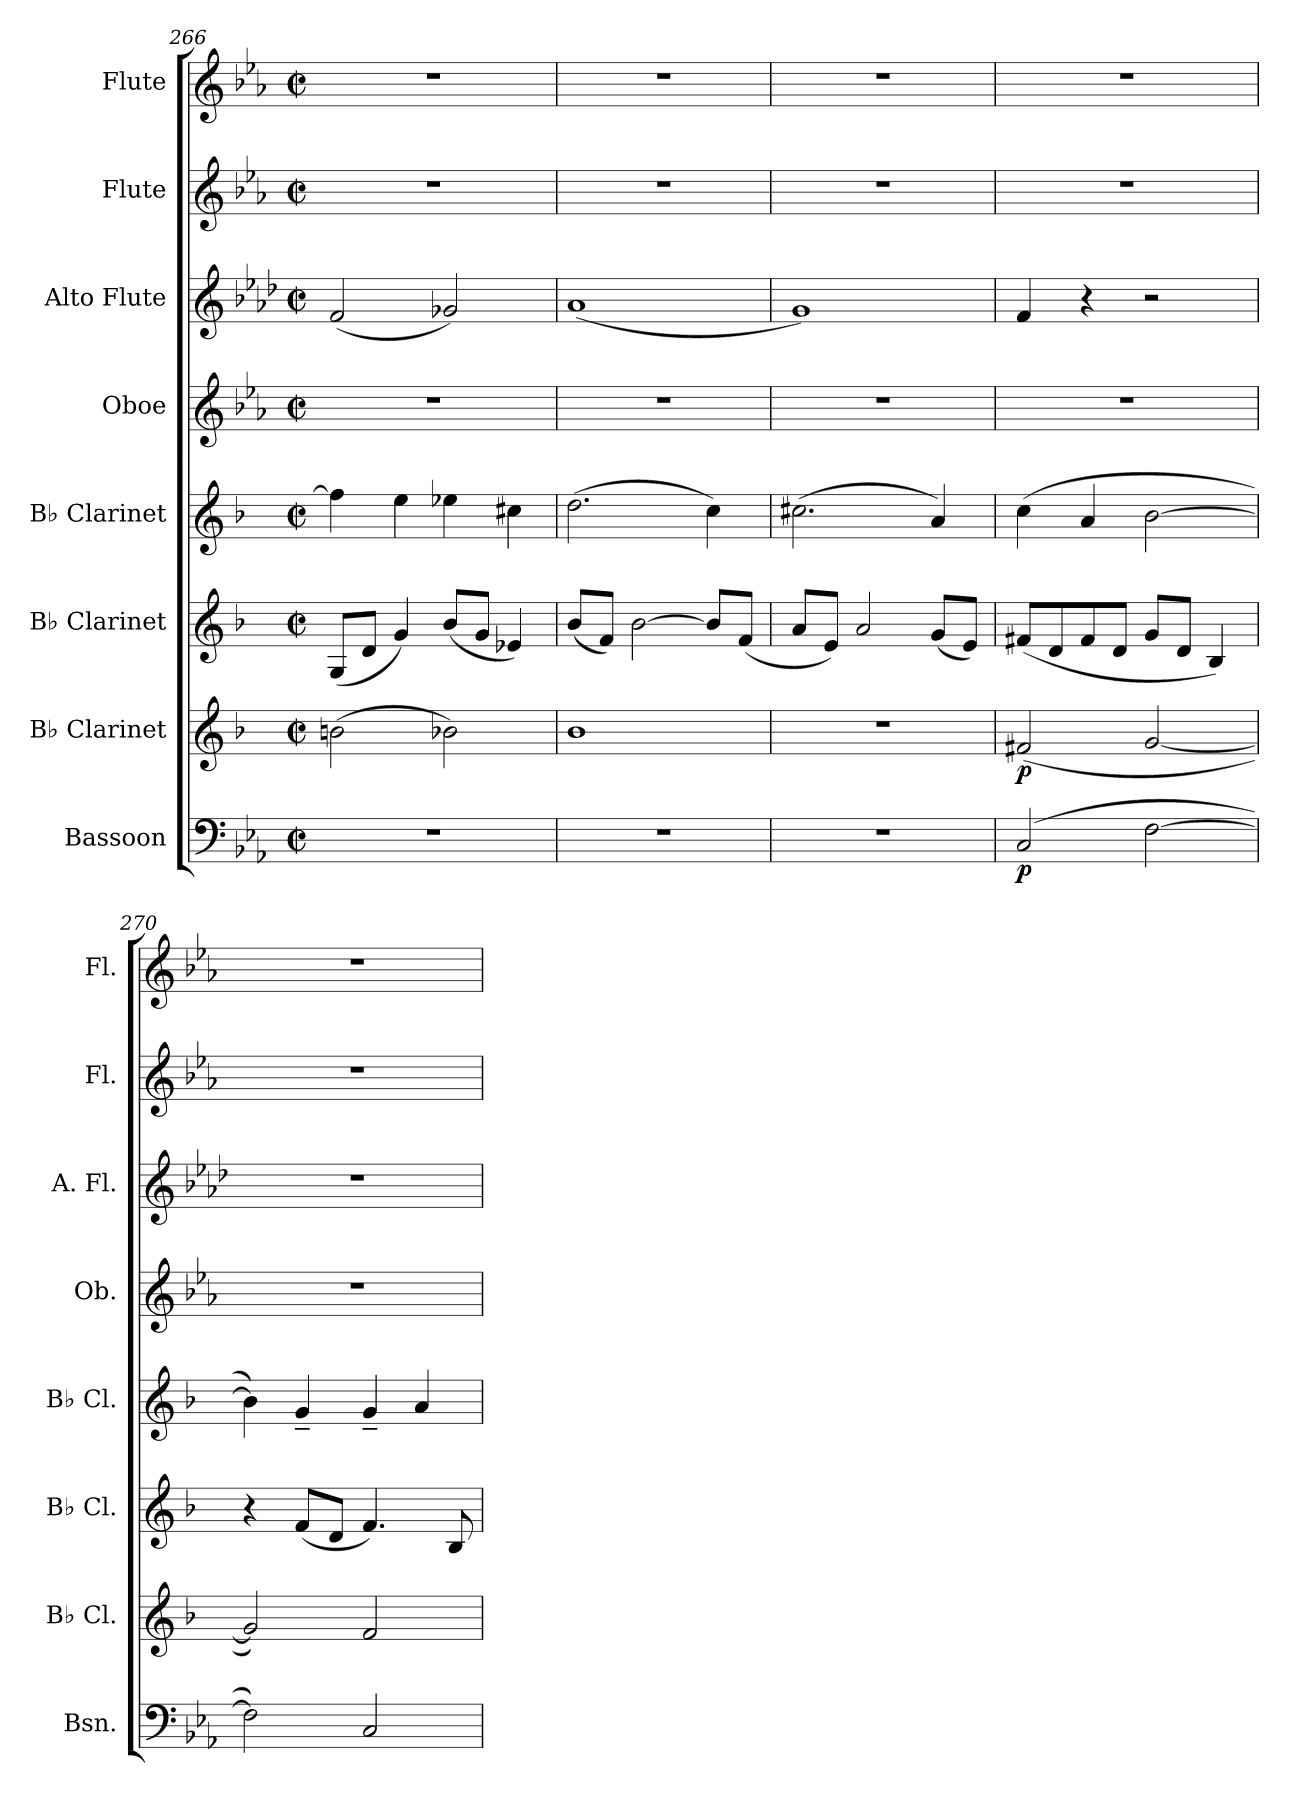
**kern	**dynam	**kern	**dynam	**kern	**kern	**kern	**kern	**kern	**kern
*part8	*part8	*part7	*part7	*part6	*part5	*part4	*part3	*part2	*part1
*staff8	*staff8	*staff7	*staff7	*staff6	*staff5	*staff4	*staff3	*staff2	*staff1
*I"Bassoon	*	*I"B♭ Clarinet	*	*I"B♭ Clarinet	*I"B♭ Clarinet	*I"Oboe	*I"Alto Flute	*I"Flute	*I"Flute
*I'Bsn.	*	*I'B♭ Cl.	*	*I'B♭ Cl.	*I'B♭ Cl.	*I'Ob.	*I'A. Fl.	*I'Fl.	*I'Fl.
*clefF4	*	*clefG2	*	*clefG2	*clefG2	*clefG2	*clefG2	*clefG2	*clefG2
*	*	*ITrd1c2	*	*ITrd1c2	*ITrd1c2	*	*ITrd3c5	*	*
*k[b-e-a-]	*	*k[b-e-a-]	*	*k[b-e-a-]	*k[b-e-a-]	*k[b-e-a-]	*k[b-e-a-]	*k[b-e-a-]	*k[b-e-a-]
*M2/2	*	*M2/2	*	*M2/2	*M2/2	*M2/2	*M2/2	*M2/2	*M2/2
*met(c|)	*	*met(c|)	*	*met(c|)	*met(c|)	*met(c|)	*met(c|)	*met(c|)	*met(c|)
=266	=266	=266	=266	=266	=266	=266	=266	=266	=266
1r	.	(>2an\	.	(<8F/L	4ee-\]	1r	(<2c/	1r	1r
.	.	.	.	8c/J	.	.	.	.	.
.	.	.	.	4f/)	4dd\	.	.	.	.
.	.	2a-X\)	.	(<8a-/L	4dd-X\	.	2d-X/)	.	.
.	.	.	.	8f/J	.	.	.	.	.
.	.	.	.	4d-X/)	4bn\	.	.	.	.
=267	=267	=267	=267	=267	=267	=267	=267	=267	=267
1r	.	1a-	.	(<8a-/L	(>2.cc\	1r	(<1e-	1r	1r
.	.	.	.	8e-/J)	.	.	.	.	.
.	.	.	.	[2a-\	.	.	.	.	.
.	.	.	.	8a-/L]	4b-\)	.	.	.	.
.	.	.	.	(<8e-/J	.	.	.	.	.
=268	=268	=268	=268	=268	=268	=268	=268	=268	=268
1r	.	1r	.	8g/L	(>2.bn\	1r	1d)	1r	1r
.	.	.	.	8d/J)	.	.	.	.	.
.	.	.	.	2g/	.	.	.	.	.
.	.	.	.	(<8f/L	4g/)	.	.	.	.
.	.	.	.	8d/J)	.	.	.	.	.
!!LO:PB:g=z
=269	=269	=269	=269	=269	=269	=269	=269	=269	=269
!	!LO:DY:b	!	!LO:DY:b	!	!	!	!	!	!
(>2C/	p	(<2en/	p	(<8en/L	(>4b-\	1r	4c/	1r	1r
.	.	.	.	8c/	.	.	.	.	.
.	.	.	.	8e/	4g/	.	4r	.	.
.	.	.	.	8c/J	.	.	.	.	.
[2F\	.	[2f/	.	8f/L	[2a-\	.	2r	.	.
.	.	.	.	8c/J	.	.	.	.	.
.	.	.	.	4A-/)	.	.	.	.	.
=270	=270	=270	=270	=270	=270	=270	=270	=270	=270
2F\])	.	2f/])	.	4r	4a-\])	1r	1r	1r	1r
.	.	.	.	(<8e-/L	4f~/	.	.	.	.
.	.	.	.	8c/J	.	.	.	.	.
2C/	.	2e-/	.	4.e-/)	4f~/	.	.	.	.
.	.	.	.	.	4g/	.	.	.	.
.	.	.	.	8A-/	.	.	.	.	.
=	=	=	=	=	=	=	=	=	=
*-	*-	*-	*-	*-	*-	*-	*-	*-	*-
